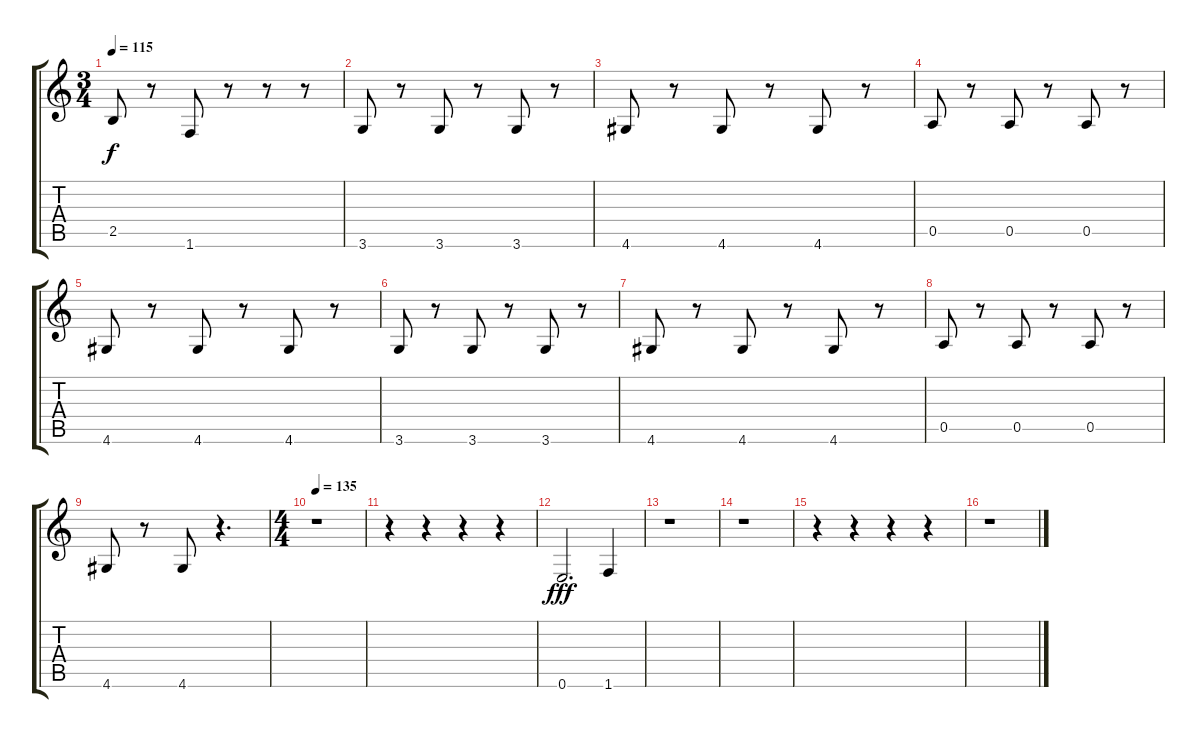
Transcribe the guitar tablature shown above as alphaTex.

\track "" {instrument electricbassfinger}
\staff {score tabs}
\tuning (E4 B3 G3 D3 A2 E2) {hide}
\ts (3 4)
\tempo 115
\clef g2
\ks c
2.5.8{dy f} r.8 1.6.8 r.8 r.8 r.8 |
3.6.8 r.8 3.6.8 r.8 3.6.8 r.8 |
4.6.8 r.8 4.6.8 r.8 4.6.8 r.8 |
0.5.8 r.8 0.5.8 r.8 0.5.8 r.8 |
4.6.8 r.8 4.6.8 r.8 4.6.8 r.8 |
3.6.8 r.8 3.6.8 r.8 3.6.8 r.8 |
4.6.8 r.8 4.6.8 r.8 4.6.8 r.8 |
0.5.8 r.8 0.5.8 r.8 0.5.8 r.8 |
4.6.8 r.8 4.6.8 r.4{d} |
\ts (4 4)
\tempo 135
r.1{volume 16 instrument contrabass} |
r.4 r.4 r.4 r.4 |
0.6.2{d dy fff} 1.6.4 |
r.1 |
r.1 |
r.4 r.4 r.4 r.4 |
r.1
